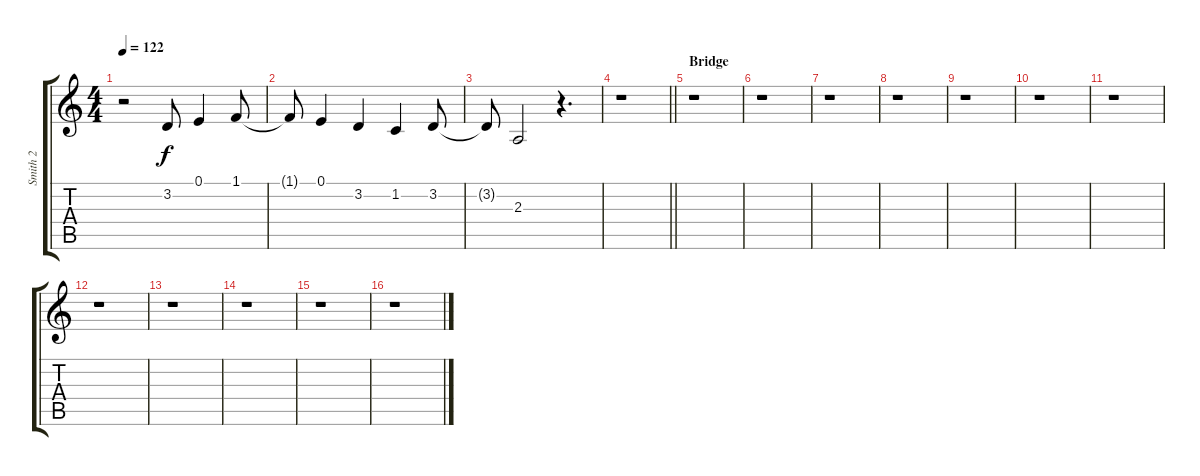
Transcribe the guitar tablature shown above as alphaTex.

\track ("Smith 2" "Smith 2") {instrument choiraahs}
\staff {score tabs}
\tuning (E4 B3 G3 D3 A2 E2) {hide}
\ts (4 4)
\tempo 122
\clef g2
\ks c
r.2{dy f} 3.2.8 0.1.4 1.1.8 |
1.1{t}.8 0.1.4 3.2.4 1.2.4 3.2.8 |
3.2{t}.8 2.3.2 r.4{d} |
\barLineRight lightlight
r.1 |
\section ("" "Bridge")
r.1 |
r.1 |
r.1 |
r.1 |
r.1 |
r.1 |
r.1 |
r.1 |
r.1 |
r.1 |
r.1 |
r.1
